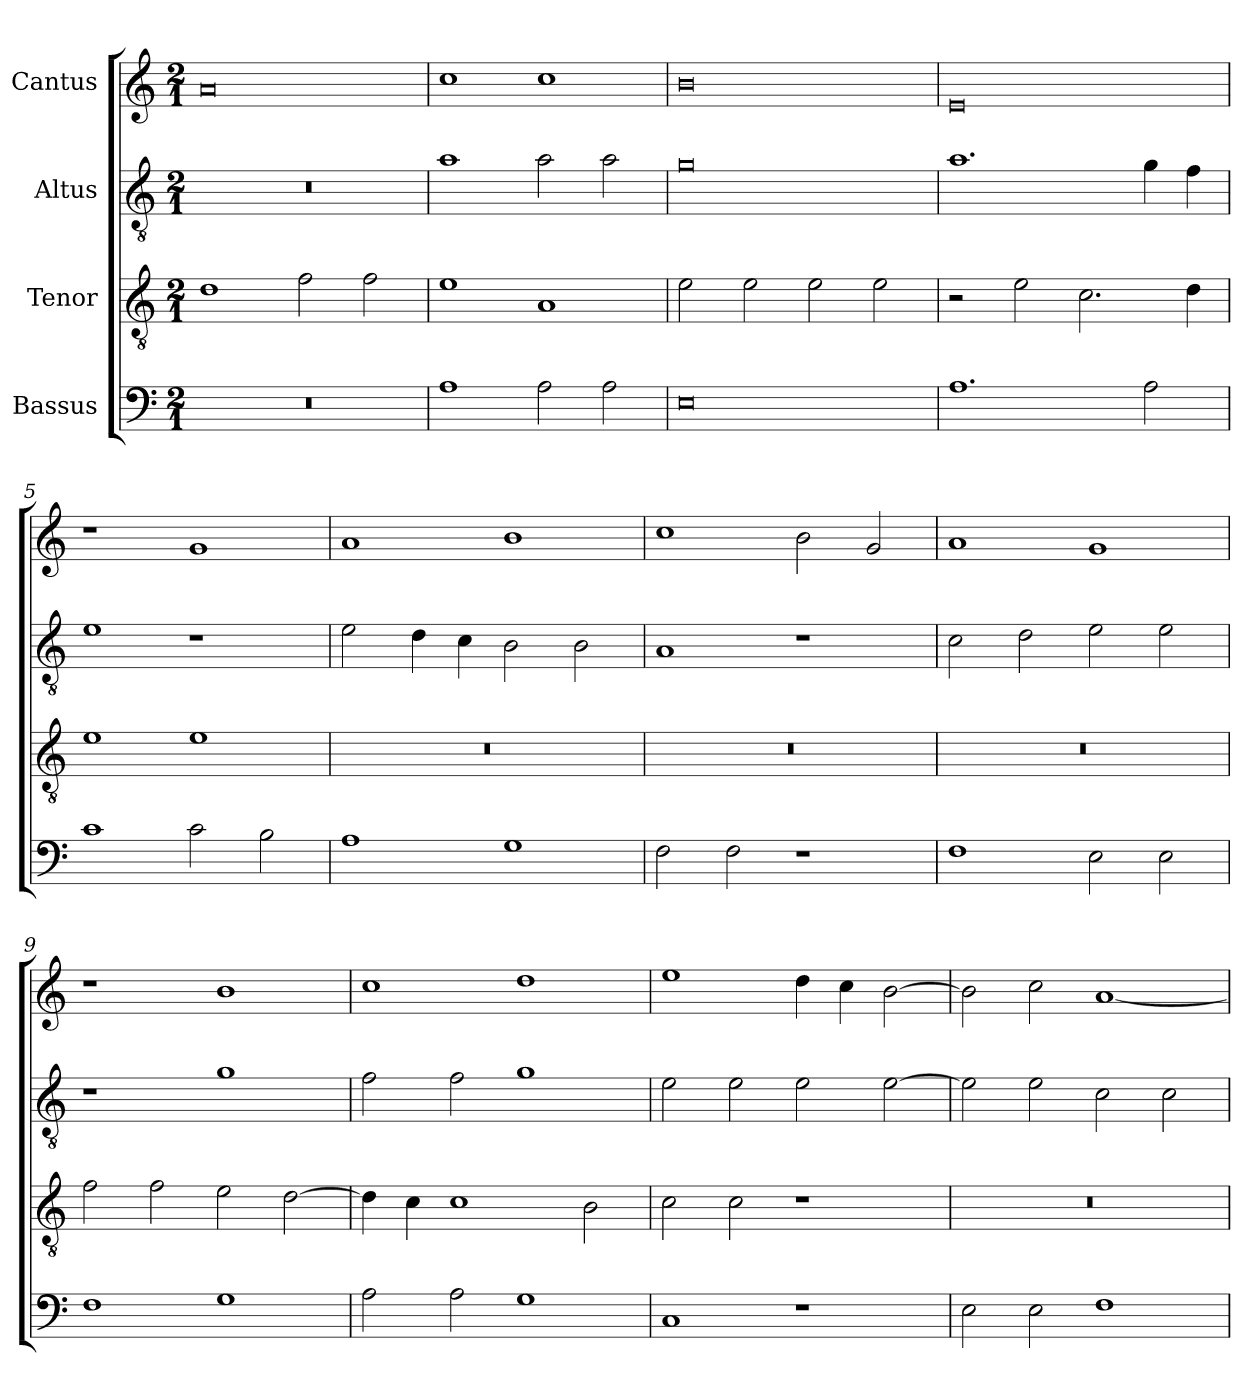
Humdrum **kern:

**kern	**kern	**kern	**kern
*part4	*part3	*part2	*part1
*staff4	*staff3	*staff2	*staff1
*I"Bassus	*I"Tenor	*I"Altus	*I"Cantus
!!LO:PB:g=z
*clefF4	*clefGv2	*clefGv2	*clefG2
*	*ITrd7c12	*ITrd7c12	*
*k[]	*k[]	*k[]	*k[]
*C:	*C:	*C:	*C:
*M2/1	*M2/1	*M2/1	*M2/1
*MM320	*MM320	*MM320	*MM320
=1	=1	=1	=1
!LO:N:vis=1	!	!LO:N:vis=1	!
0r	1Di	0r	0ai
.	2Fi\	.	.
.	2Fi\	.	.
=2	=2	=2	=2
1Ai	1Ei	1Ai	1cci
2Ai\	1AAi	2Ai\	1cci
2Ai\	.	2Ai\	.
=3	=3	=3	=3
0Ei	2Ei\	0Gi	0bi
.	2Ei\	.	.
.	2Ei\	.	.
.	2Ei\	.	.
=4	=4	=4	=4
1.Ai	2r	1.Ai	0ei
.	2Ei\	.	.
.	2.Ci\	.	.
2Ai\	.	4Gi\	.
.	4Di\	4Fi\	.
=5	=5	=5	=5
1ci	1Ei	1Ei	1r
2ci\	1Ei	1r	1gi
2Bi\	.	.	.
!!LO:LB:g=z
=6	=6	=6	=6
!	!LO:N:vis=1	!	!
1Ai	0r	2Ei\	1ai
.	.	4Di\	.
.	.	4Ci\	.
1Gi	.	2BBi\	1bi
.	.	2BBi\	.
=7	=7	=7	=7
!	!LO:N:vis=1	!	!
2Fi\	0r	1AAi	1cci
2Fi\	.	.	.
1r	.	1r	2bi\
.	.	.	2gi/
=8	=8	=8	=8
!	!LO:N:vis=1	!	!
1Fi	0r	2Ci\	1ai
.	.	2Di\	.
2Ei\	.	2Ei\	1gi
2Ei\	.	2Ei\	.
=9	=9	=9	=9
1Fi	2Fi\	1r	1r
.	2Fi\	.	.
1Gi	2Ei\	1Gi	1bi
.	[>2Di\	.	.
=10	=10	=10	=10
2Ai\	4Di\]	2Fi\	1cci
.	4Ci\	.	.
2Ai\	1Ci	2Fi\	.
1Gi	.	1Gi	1ddi
.	2BBi\	.	.
!!LO:LB:g=z
=11	=11	=11	=11
1Ci	2Ci\	2Ei\	1eei
.	2Ci\	2Ei\	.
1r	1r	2Ei\	4ddi\
.	.	.	4cci\
.	.	[>2Ei\	[>2bi\
=12	=12	=12	=12
!	!LO:N:vis=1	!	!
2Ei\	0r	2Ei\]	2bi\]
2Ei\	.	2Ei\	2cci\
1Fi	.	2Ci\	[<1ai
.	.	2Ci\	.
=	=	=	=
*-	*-	*-	*-
